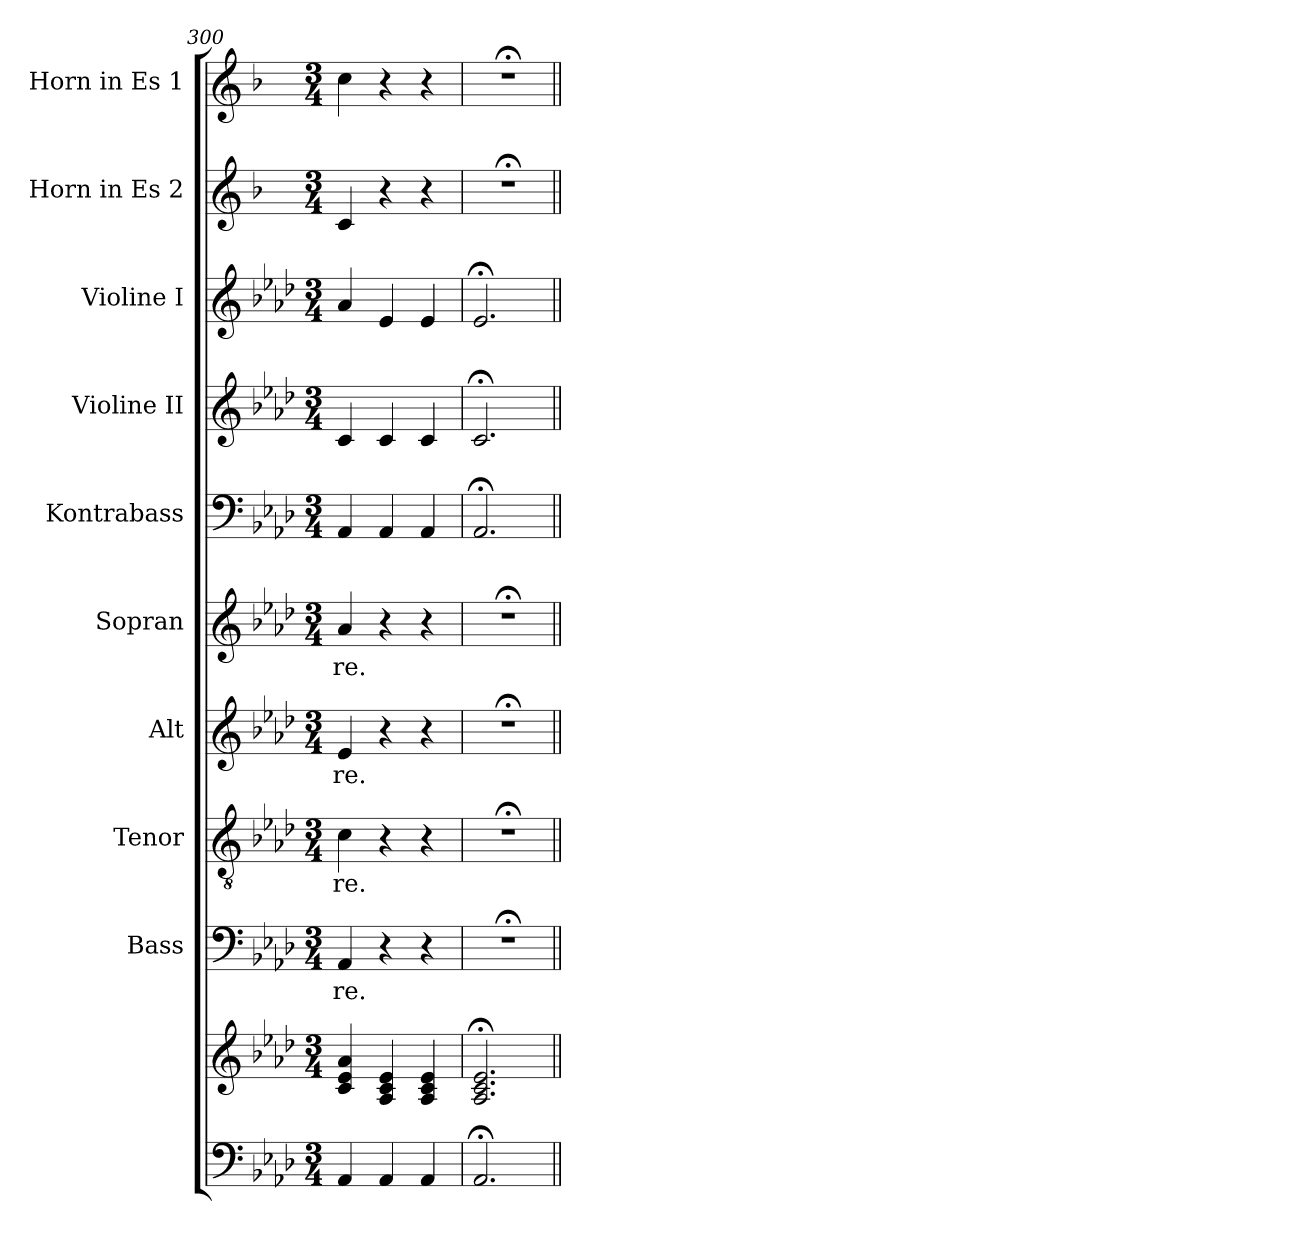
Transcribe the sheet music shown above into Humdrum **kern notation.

**kern	**kern	**kern	**text	**kern	**text	**kern	**text	**kern	**text	**kern	**kern	**kern	**kern	**kern
*part10	*part10	*part9	*part9	*part8	*part8	*part7	*part7	*part6	*part6	*part5	*part4	*part3	*part2	*part1
*staff11	*staff10	*staff9	*staff9	*staff8	*staff8	*staff7	*staff7	*staff6	*staff6	*staff5	*staff4	*staff3	*staff2	*staff1
*	*	*I"Bass	*	*I"Tenor	*	*I"Alt	*	*I"Sopran	*	*I"Kontrabass	*I"Violine II	*I"Violine I	*I"Horn in Es 2	*I"Horn in Es 1
*	*	*I'B.	*	*I'T.	*	*I'A.	*	*I'S.	*	*I'Kb.	*I'Vl. II	*I'Vl. I	*I'Hr. Es 2	*I'Hr. Es 1
!!LO:PB:g=z
*clefF4	*clefG2	*clefF4	*	*clefGv2	*	*clefG2	*	*clefG2	*	*clefF4	*clefG2	*clefG2	*clefG2	*clefG2
*	*	*	*	*	*	*	*	*	*	*ITrd7c12	*	*	*ITrd5c9	*ITrd5c9
*k[b-e-a-d-]	*k[b-e-a-d-]	*k[b-e-a-d-]	*	*k[b-e-a-d-]	*	*k[b-e-a-d-]	*	*k[b-e-a-d-]	*	*k[b-e-a-d-]	*k[b-e-a-d-]	*k[b-e-a-d-]	*k[b-e-a-d-]	*k[b-e-a-d-]
*A-:	*A-:	*A-:	*	*A-:	*	*A-:	*	*A-:	*	*A-:	*A-:	*A-:	*A-:	*A-:
*M3/4	*M3/4	*M3/4	*	*M3/4	*	*M3/4	*	*M3/4	*	*M3/4	*M3/4	*M3/4	*M3/4	*M3/4
=300	=300	=300	=300	=300	=300	=300	=300	=300	=300	=300	=300	=300	=300	=300
!	!	!	!LO:LY:b	!	!LO:LY:b	!	!LO:LY:b	!	!LO:LY:b	!	!	!	!	!
4AA-/	4c/ 4e-/ 4a-/	4AA-/	-re.	4c\	-re.	4e-/	-re.	4a-/	-re.	4AAA-/	4c/	4a-/	4E-/	4e-\
4AA-/	4A-/ 4c/ 4e-/	4r	.	4r	.	4r	.	4r	.	4AAA-/	4c/	4e-/	4r	4r
4AA-/	4A-/ 4c/ 4e-/	4r	.	4r	.	4r	.	4r	.	4AAA-/	4c/	4e-/	4r	4r
=301	=301	=301	=301	=301	=301	=301	=301	=301	=301	=301	=301	=301	=301	=301
!	!	!LO:N:vis=1	!	!LO:N:vis=1	!	!LO:N:vis=1	!	!LO:N:vis=1	!	!	!	!	!LO:N:vis=1	!LO:N:vis=1
2.AA-;</	2.A-/;< 2.c/;< 2.e-/;<	2.r;<	.	2.r;<	.	2.r;<	.	2.r;<	.	2.AAA-;</	2.c;</	2.e-;</	2.r;<	2.r;<
=||	=||	=||	=||	=||	=||	=||	=||	=||	=||	=||	=||	=||	=||	=||
*-	*-	*-	*-	*-	*-	*-	*-	*-	*-	*-	*-	*-	*-	*-
